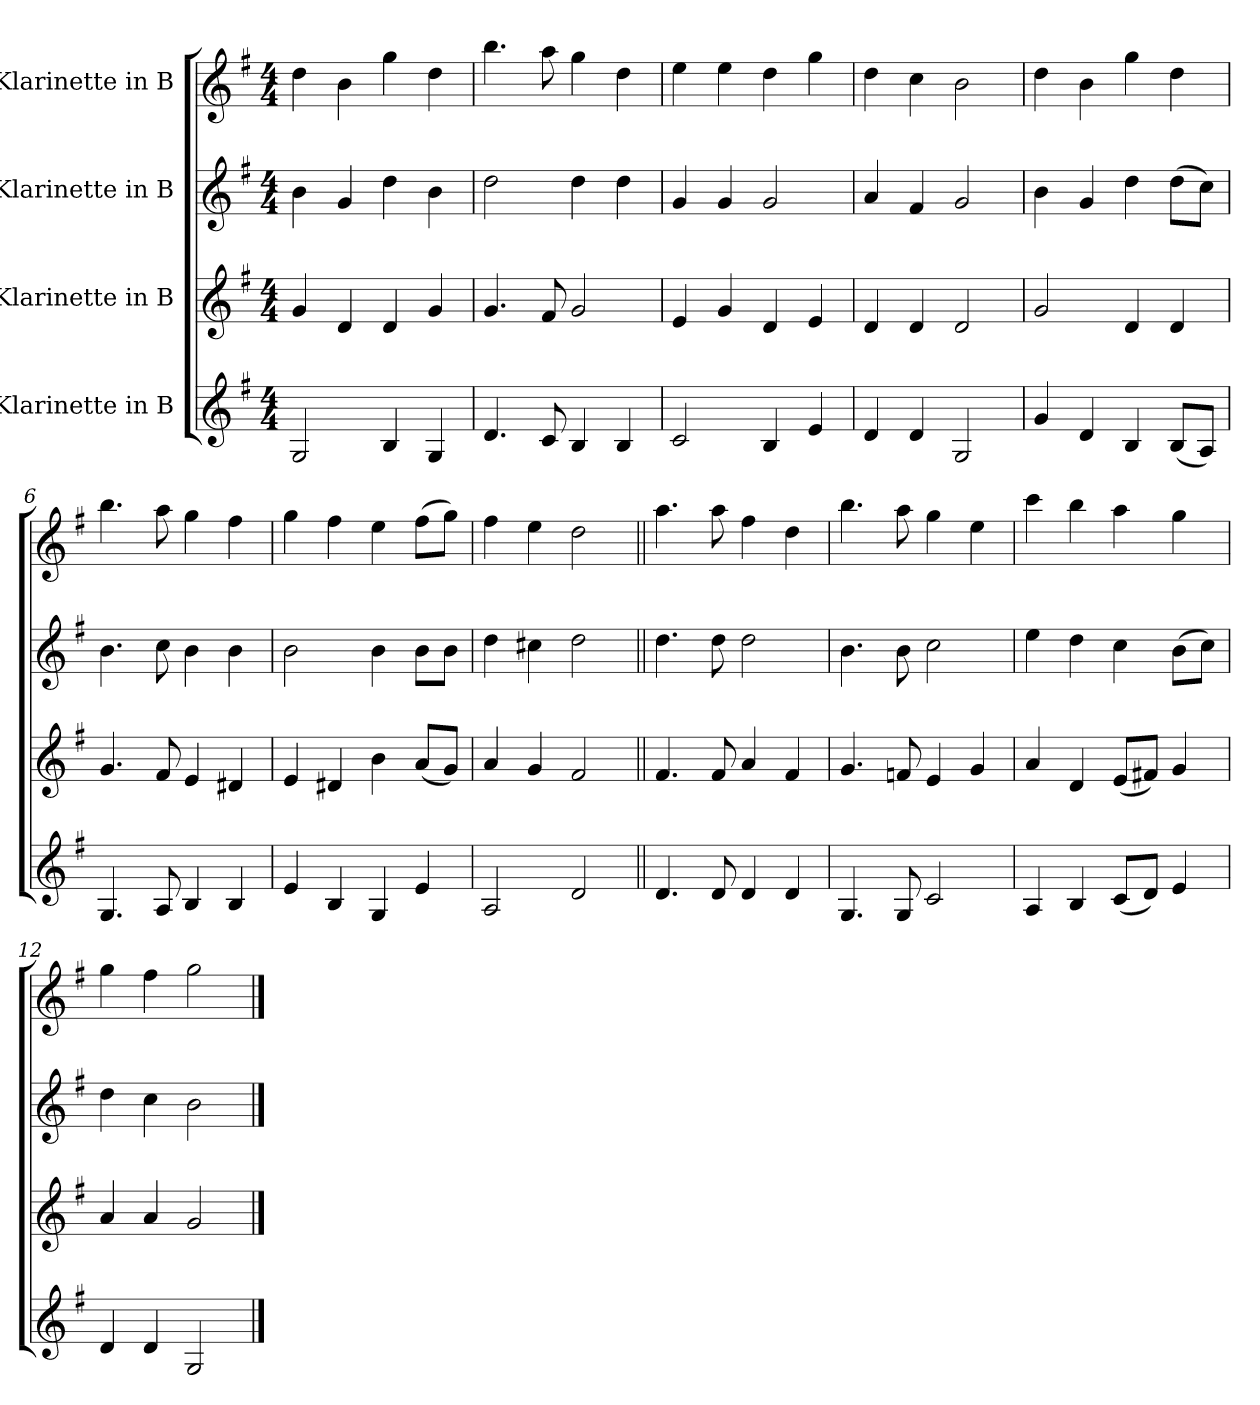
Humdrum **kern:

**kern	**kern	**kern	**kern
*part4	*part3	*part2	*part1
*staff4	*staff3	*staff2	*staff1
*I"Klarinette in B	*I"Klarinette in B	*I"Klarinette in B	*I"Klarinette in B
!!LO:PB:g=z
*clefG2	*clefG2	*clefG2	*clefG2
*ITrd1c2	*ITrd1c2	*ITrd1c2	*ITrd1c2
*k[b-]	*k[b-]	*k[b-]	*k[b-]
*F:	*F:	*F:	*F:
*M4/4	*M4/4	*M4/4	*M4/4
=1	=1	=1	=1
2Fi/	4fi/	4ai\	4cci\
.	4ci/	4fi/	4ai\
4Ai/	4ci/	4cci\	4ffi\
4Fi/	4fi/	4ai\	4cci\
=2	=2	=2	=2
4.ci/	4.fi/	2cci\	4.aai\
8B-i/	8ei/	.	8ggi\
4Ai/	2fi/	4cci\	4ffi\
4Ai/	.	4cci\	4cci\
=3	=3	=3	=3
2B-i/	4di/	4fi/	4ddi\
.	4fi/	4fi/	4ddi\
4Ai/	4ci/	2fi/	4cci\
4di/	4di/	.	4ffi\
=4	=4	=4	=4
4ci/	4ci/	4gi/	4cci\
4ci/	4ci/	4ei/	4b-i\
2Fi/	2ci/	2fi/	2ai\
!!LO:LB:g=z
=5	=5	=5	=5
4fi/	2fi/	4ai\	4cci\
4ci/	.	4fi/	4ai\
4Ai/	4ci/	4cci\	4ffi\
(8Ai/L	4ci/	(8cci\L	4cci\
8Gi/J)	.	8b-i\J)	.
=6	=6	=6	=6
4.Fi/	4.fi/	4.ai\	4.aai\
8Gi/	8ei/	8b-i\	8ggi\
4Ai/	4di/	4ai\	4ffi\
4Ai/	4c#Xi/	4ai\	4eei\
=7	=7	=7	=7
4di/	4di/	2ai\	4ffi\
4Ai/	4c#Xi/	.	4eei\
4Fi/	4ai\	4ai\	4ddi\
4di/	(8gi/L	8ai\L	(8eei\L
.	8fi/J)	8ai\J	8ffi\J)
=8	=8	=8	=8
2Gi/	4gi/	4cci\	4eei\
.	4fi/	4bni\	4ddi\
2ci/	2ei/	2cci\	2cci\
!!LO:LB:g=z
=9||	=9||	=9||	=9||
4.ci/	4.ei/	4.cci\	4.ggi\
8ci/	8ei/	8cci\	8ggi\
4ci/	4gi/	2cci\	4eei\
4ci/	4ei/	.	4cci\
=10	=10	=10	=10
4.Fi/	4.fi/	4.ai\	4.aai\
8Fi/	8e-Xi/	8ai\	8ggi\
2B-i/	4di/	2b-i\	4ffi\
.	4fi/	.	4ddi\
=11	=11	=11	=11
4Gi/	4gi/	4ddi\	4bb-i\
4Ai/	4ci/	4cci\	4aai\
(8B-i/L	(8di/L	4b-i\	4ggi\
8ci/J)	8eni/J)	.	.
4di/	4fi/	(8ai\L	4ffi\
.	.	8b-i\J)	.
=12	=12	=12	=12
4ci/	4gi/	4cci\	4ffi\
4ci/	4gi/	4b-i\	4eei\
2Fi/	2fi/	2ai\	2ffi\
==	==	==	==
*-	*-	*-	*-
